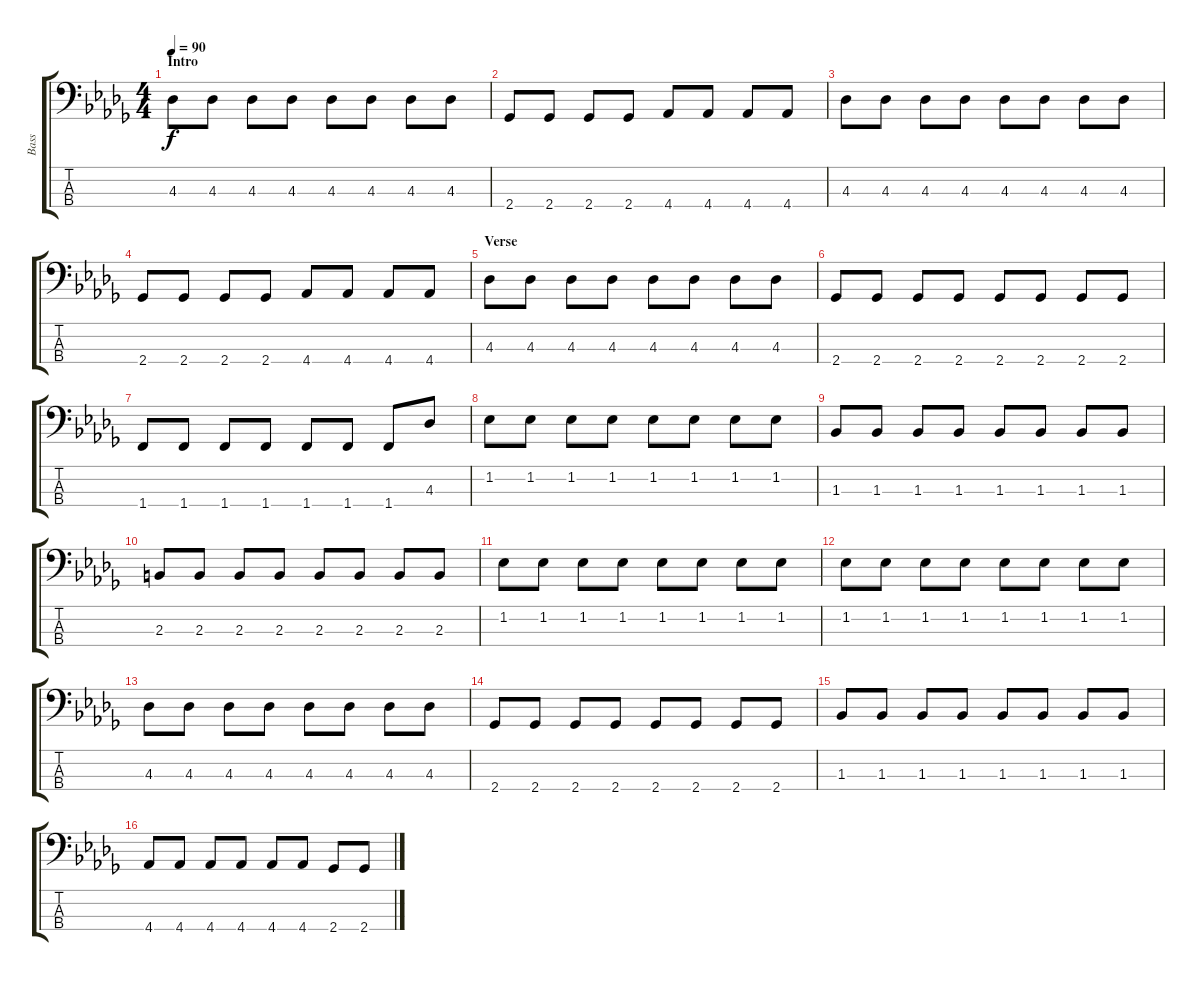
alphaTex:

\track ("Bass" "Bass") {instrument electricbassfinger}
\staff {score tabs}
\tuning (G2 D2 A1 E1) {hide}
\ts (4 4)
\section ("" "Intro")
\tempo 90
\clef f4
\ks db
4.3.8{dy f instrument electricbassfinger} 4.3.8 4.3.8 4.3.8 4.3.8 4.3.8 4.3.8 4.3.8 |
2.4.8 2.4.8 2.4.8 2.4.8 4.4.8 4.4.8 4.4.8 4.4.8 |
4.3.8 4.3.8 4.3.8 4.3.8 4.3.8 4.3.8 4.3.8 4.3.8 |
2.4.8 2.4.8 2.4.8 2.4.8 4.4.8 4.4.8 4.4.8 4.4.8 |
\section ("" "Verse")
4.3.8 4.3.8 4.3.8 4.3.8 4.3.8 4.3.8 4.3.8 4.3.8 |
2.4.8 2.4.8 2.4.8 2.4.8 2.4.8 2.4.8 2.4.8 2.4.8 |
1.4.8 1.4.8 1.4.8 1.4.8 1.4.8 1.4.8 1.4.8 4.3.8 |
1.2.8 1.2.8 1.2.8 1.2.8 1.2.8 1.2.8 1.2.8 1.2.8 |
1.3.8 1.3.8 1.3.8 1.3.8 1.3.8 1.3.8 1.3.8 1.3.8 |
2.3.8 2.3.8 2.3.8 2.3.8 2.3.8 2.3.8 2.3.8 2.3.8 |
1.2.8 1.2.8 1.2.8 1.2.8 1.2.8 1.2.8 1.2.8 1.2.8 |
1.2.8 1.2.8 1.2.8 1.2.8 1.2.8 1.2.8 1.2.8 1.2.8 |
4.3.8 4.3.8 4.3.8 4.3.8 4.3.8 4.3.8 4.3.8 4.3.8 |
2.4.8 2.4.8 2.4.8 2.4.8 2.4.8 2.4.8 2.4.8 2.4.8 |
1.3.8 1.3.8 1.3.8 1.3.8 1.3.8 1.3.8 1.3.8 1.3.8 |
4.4.8 4.4.8 4.4.8 4.4.8 4.4.8 4.4.8 2.4.8 2.4.8
